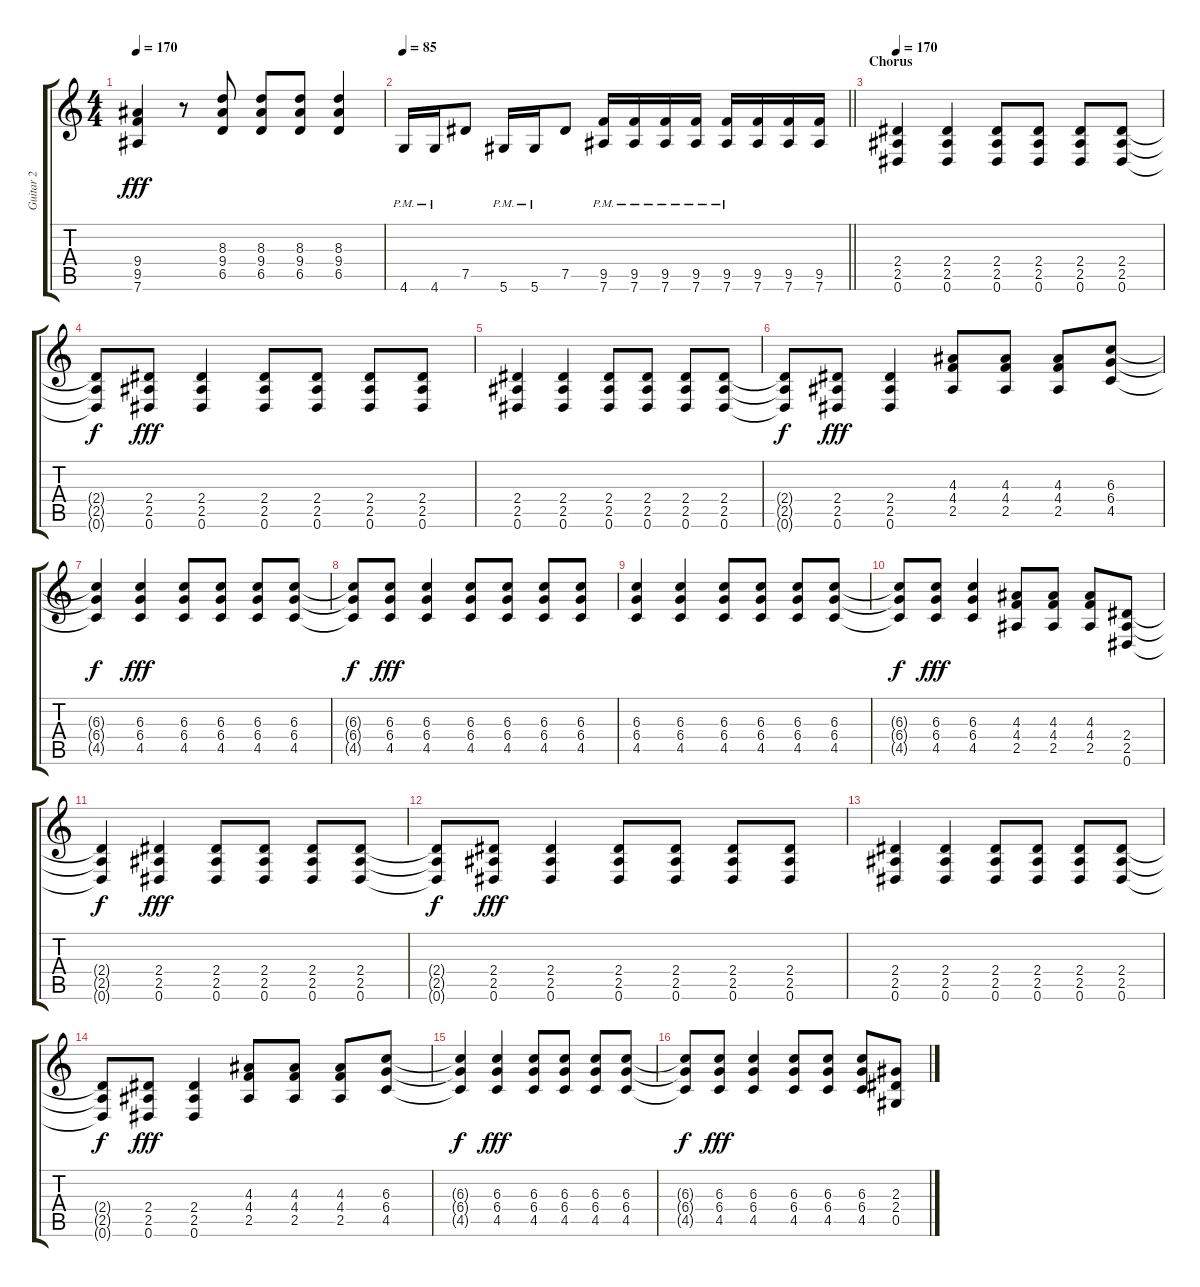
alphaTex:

\track ("Guitar 2" "Guitar 2") {instrument distortionguitar}
\staff {score tabs}
\tuning (Eb4 Bb3 Gb3 Db3 Ab2 Eb2) {hide}
\ts (4 4)
\tempo 170
\clef g2
\ks c
(9.4 9.5 7.6).4{dy fff} r.8 (8.3 9.4 6.5).8 (8.3 9.4 6.5).8 (8.3 9.4 6.5).8 (8.3 9.4 6.5).4 |
\tempo 85
\barLineRight lightlight
4.6{pm}.16 4.6{pm}.16 7.5.8 5.6{pm}.16 5.6{pm}.16 7.5.8 (9.5{pm} 7.6{pm}).16 (9.5{pm} 7.6{pm}).16 (9.5 7.6{pm}).16 (9.5 7.6{pm}).16 (9.5 7.6{pm}).16 (9.5 7.6).16 (9.5 7.6).16 (9.5 7.6).16 |
\section ("" "Chorus")
\tempo 170
(2.4 2.5 0.6).4 (2.4 2.5 0.6).4 (2.4 2.5 0.6).8 (2.4 2.5 0.6).8 (2.4 2.5 0.6).8 (2.4 2.5 0.6).8 |
(2.4{t} 2.5{t} 0.6{t}).8{dy f} (2.4 2.5 0.6).8{dy fff} (2.4 2.5 0.6).4 (2.4 2.5 0.6).8 (2.4 2.5 0.6).8 (2.4 2.5 0.6).8 (2.4 2.5 0.6).8 |
(2.4 2.5 0.6).4 (2.4 2.5 0.6).4 (2.4 2.5 0.6).8 (2.4 2.5 0.6).8 (2.4 2.5 0.6).8 (2.4 2.5 0.6).8 |
(2.4{t} 2.5{t} 0.6{t}).8{dy f} (2.4 2.5 0.6).8{dy fff} (2.4 2.5 0.6).4 (4.3 4.4 2.5).8 (4.3 4.4 2.5).8 (4.3 4.4 2.5).8 (6.3 6.4 4.5).8 |
(6.3{t} 6.4{t} 4.5{t}).4{dy f} (6.3 6.4 4.5).4{dy fff} (6.3 6.4 4.5).8 (6.3 6.4 4.5).8 (6.3 6.4 4.5).8 (6.3 6.4 4.5).8 |
(6.3{t} 6.4{t} 4.5{t}).8{dy f} (6.3 6.4 4.5).8{dy fff} (6.3 6.4 4.5).4 (6.3 6.4 4.5).8 (6.3 6.4 4.5).8 (6.3 6.4 4.5).8 (6.3 6.4 4.5).8 |
(6.3 6.4 4.5).4 (6.3 6.4 4.5).4 (6.3 6.4 4.5).8 (6.3 6.4 4.5).8 (6.3 6.4 4.5).8 (6.3 6.4 4.5).8 |
(6.3{t} 6.4{t} 4.5{t}).8{dy f} (6.3 6.4 4.5).8{dy fff} (6.3 6.4 4.5).4 (4.3 4.4 2.5).8 (4.3 4.4 2.5).8 (4.3 4.4 2.5).8 (2.4 2.5 0.6).8 |
(2.4{t} 2.5{t} 0.6{t}).4{dy f} (2.4 2.5 0.6).4{dy fff} (2.4 2.5 0.6).8 (2.4 2.5 0.6).8 (2.4 2.5 0.6).8 (2.4 2.5 0.6).8 |
(2.4{t} 2.5{t} 0.6{t}).8{dy f} (2.4 2.5 0.6).8{dy fff} (2.4 2.5 0.6).4 (2.4 2.5 0.6).8 (2.4 2.5 0.6).8 (2.4 2.5 0.6).8 (2.4 2.5 0.6).8 |
(2.4 2.5 0.6).4 (2.4 2.5 0.6).4 (2.4 2.5 0.6).8 (2.4 2.5 0.6).8 (2.4 2.5 0.6).8 (2.4 2.5 0.6).8 |
(2.4{t} 2.5{t} 0.6{t}).8{dy f} (2.4 2.5 0.6).8{dy fff} (2.4 2.5 0.6).4 (4.3 4.4 2.5).8 (4.3 4.4 2.5).8 (4.3 4.4 2.5).8 (6.3 6.4 4.5).8 |
(6.3{t} 6.4{t} 4.5{t}).4{dy f} (6.3 6.4 4.5).4{dy fff} (6.3 6.4 4.5).8 (6.3 6.4 4.5).8 (6.3 6.4 4.5).8 (6.3 6.4 4.5).8 |
(6.3{t} 6.4{t} 4.5{t}).8{dy f} (6.3 6.4 4.5).8{dy fff} (6.3 6.4 4.5).4 (6.3 6.4 4.5).8 (6.3 6.4 4.5).8 (6.3 6.4 4.5).8 (2.3 2.4 0.5).8
